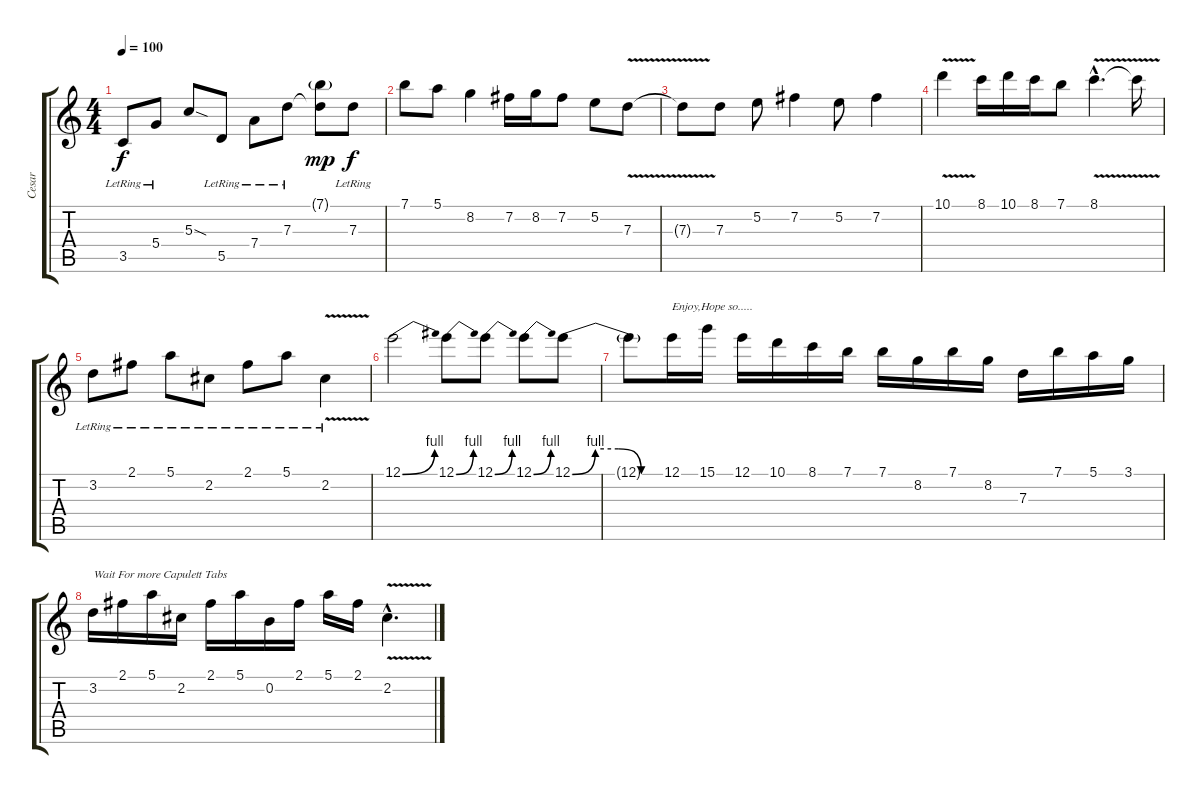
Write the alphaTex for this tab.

\track ("Cesar" "Cesar") {instrument distortionguitar}
\staff {score tabs}
\tuning (E4 B3 G3 D3 A2 E2) {hide}
\ts (4 4)
\tempo 100
\clef g2
\ks c
3.5{lr}.8{dy f} 5.4{lr}.8 5.3{sod}.8 5.5{lr}.8 7.4{lr}.8 7.3{lr}.8 (7.1{g} 7.3{t}).8{dy mp} 7.3{lr}.8{dy f} |
7.1.8{volume 16} 5.1.8 8.2.4 7.2.16 8.2.16 7.2.8 5.2.8 7.3{v}.8 |
7.3{t}.8 7.3.8 5.2.8 7.2.4 5.2.8 7.2.4 |
10.1{v}.4 8.1.16 10.1.16 8.1.16 7.1.8 8.1{v hac}.4{d} 8.1{t}.16 |
3.2{lr}.8 2.1{lr}.8 5.1{lr}.8 2.2{lr}.8 2.1{lr}.8 5.1{lr}.8 2.2{v lr}.4 |
12.1{be (bend 0 0 60 4)}.2 12.1{be (bend 0 0 60 4)}.8 12.1{be (bend 0 0 60 4)}.8 12.1{be (bend 0 0 60 4)}.8 12.1{be (custom 0 0 15 4 30 4 45 0 60 0)}.8 |
12.1{t}.8{volume 0} 12.1.16{txt "Enjoy,Hope so....."} 15.1.16 12.1.16 10.1.16 8.1.16 7.1.16 7.1.16 8.2.16 7.1.16 8.2.16 7.3.16 7.1.16 5.1.16 3.1.16 |
3.2.16{txt "Wait For more Capulett Tabs"} 2.1.16 5.1.16 2.2.16 2.1.16 5.1.16 0.2.16 2.1.16 5.1.16 2.1.16 2.2{v hac}.4{d}
